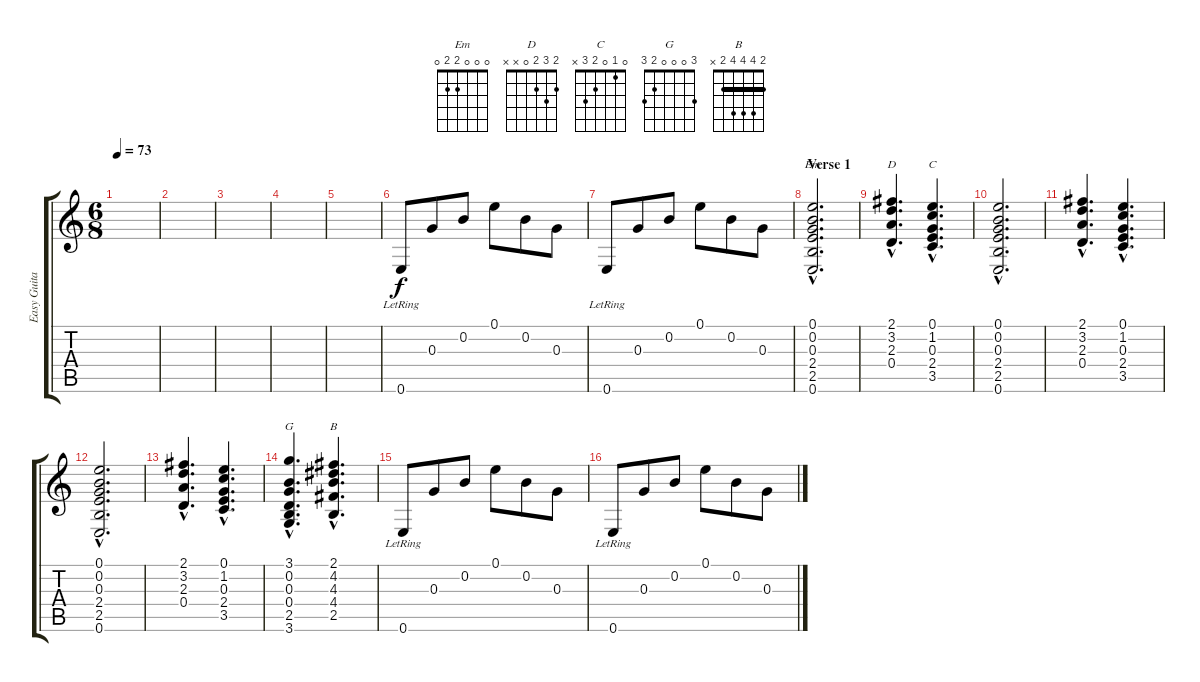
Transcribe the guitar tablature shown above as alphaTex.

\track ("Easy Guitar (not in real song)" "Easy Guita") {instrument acousticguitarsteel}
\staff {score tabs}
\tuning (E4 B3 G3 D3 A2 E2) {hide}
\chord ("Em" 0 0 0 2 2 0)
\chord ("D" 2 3 2 0 x x)
\chord ("C" 0 1 0 2 3 x)
\chord ("G" 3 0 0 0 2 3)
\chord ("B" 2 4 4 4 2 x) {barre 2}
\ts (6 8)
\tempo 73
\clef g2
\ks c
|
|
|
|
|
0.6{lr}.8 0.3.8 0.2.8 0.1.8 0.2.8 0.3.8 |
0.6{lr}.8 0.3.8 0.2.8 0.1.8 0.2.8 0.3.8 |
\section ("" "Verse 1")
(0.1{hac} 0.2{hac} 0.3{hac} 2.4{hac} 2.5{hac} 0.6{hac}).2{d ch "Em"} |
(2.1{hac} 3.2{hac} 2.3{hac} 0.4{hac}).4{d ch "D"} (0.1{hac} 1.2{hac} 0.3{hac} 2.4{hac} 3.5{hac}).4{d ch "C"} |
(0.1{hac} 0.2{hac} 0.3{hac} 2.4{hac} 2.5{hac} 0.6{hac}).2{d} |
(2.1{hac} 3.2{hac} 2.3{hac} 0.4{hac}).4{d} (0.1{hac} 1.2{hac} 0.3{hac} 2.4{hac} 3.5{hac}).4{d} |
(0.1{hac} 0.2{hac} 0.3{hac} 2.4{hac} 2.5{hac} 0.6{hac}).2{d} |
(2.1{hac} 3.2{hac} 2.3{hac} 0.4{hac}).4{d} (0.1{hac} 1.2{hac} 0.3{hac} 2.4{hac} 3.5{hac}).4{d} |
(3.1{hac} 0.2{hac} 0.3{hac} 0.4{hac} 2.5{hac} 3.6{hac}).4{d ch "G"} (2.1{hac} 4.2{hac} 4.3{hac} 4.4{hac} 2.5{hac}).4{d ch "B"} |
0.6{lr}.8 0.3.8 0.2.8 0.1.8 0.2.8 0.3.8 |
0.6{lr}.8 0.3.8 0.2.8 0.1.8 0.2.8 0.3.8
